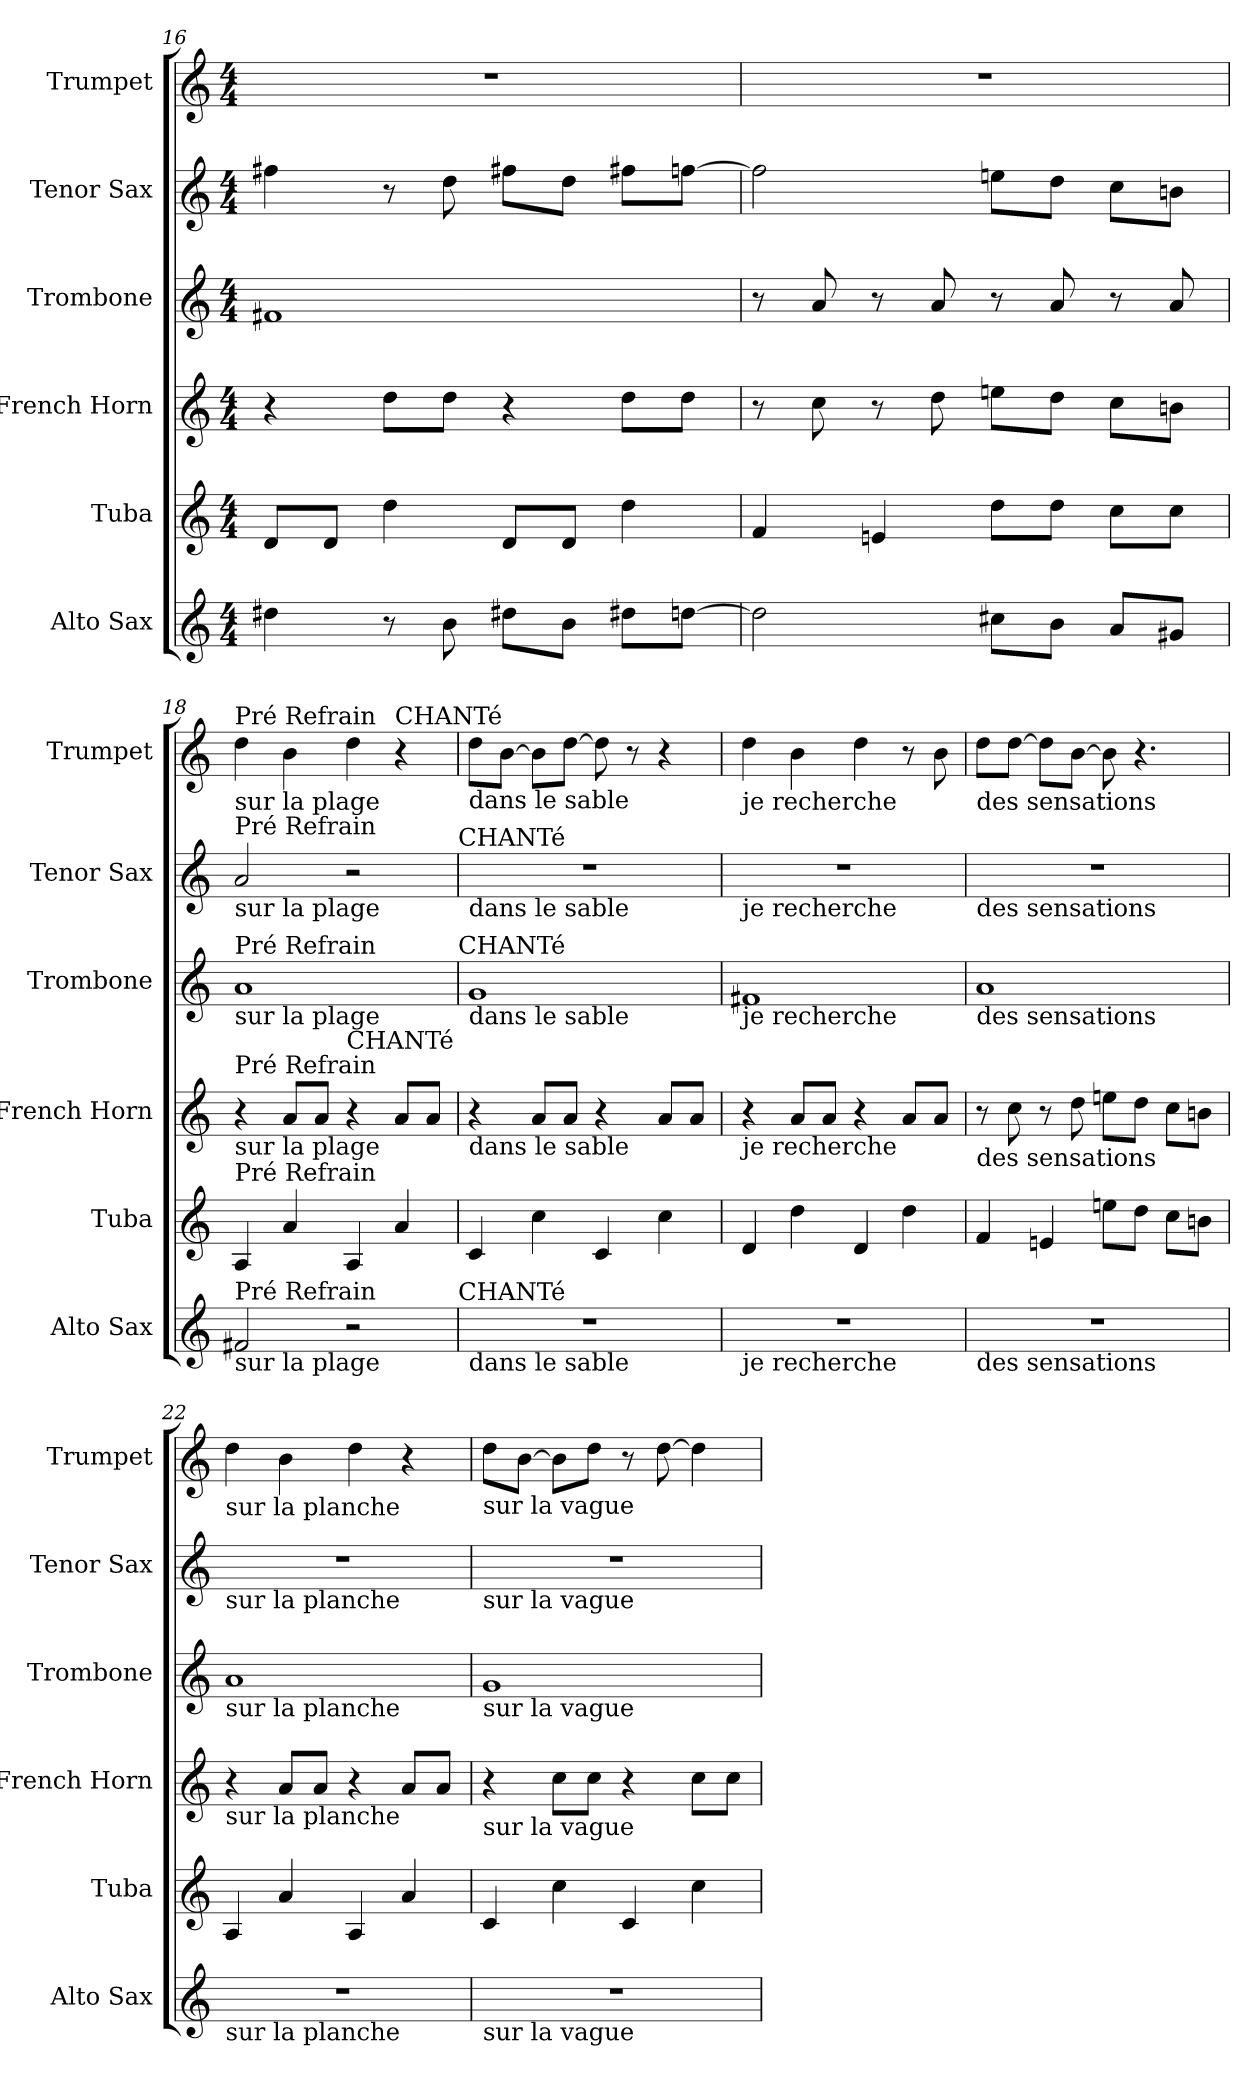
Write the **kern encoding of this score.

**kern	**kern	**kern	**kern	**kern	**kern
*part6	*part5	*part4	*part3	*part2	*part1
*staff6	*staff5	*staff4	*staff3	*staff2	*staff1
*I"Alto Sax	*I"Tuba	*I"French Horn	*I"Trombone	*I"Tenor Sax	*I"Trumpet
*I'Alto Sax	*I'Tuba	*I'French Horn	*I'Trombone	*I'Tenor Sax	*I'Trumpet
*clefG2	*clefG2	*clefG2	*clefG2	*clefG2	*clefG2
*ITrd5c9	*ITrd15c26	*ITrd8c14	*ITrd8c14	*ITrd8c14	*ITrd1c2
*M4/4	*M4/4	*M4/4	*M4/4	*M4/4	*M4/4
=16	=16	=16	=16	=16	=16
4f#X	8DDL	4r	1F#X	4f#X	1r
.	8DDJ	.	.	.	.
8r	4D	8dL	.	8r	.
8d	.	8dJ	.	8d	.
8f#XL	8DDL	4r	.	8f#XL	.
8dJ	8DDJ	.	.	8dJ	.
8f#XL	4D	8dL	.	8f#XL	.
[8fnJ	.	8dJ	.	[8fnJ	.
=17	=17	=17	=17	=17	=17
2f]	4FF	8r	8r	2f]	1r
.	.	8c	8A	.	.
.	4EEn	8r	8r	.	.
.	.	8d	8A	.	.
8enL	8DL	8enL	8r	8enL	.
8dJ	8DJ	8dJ	8A	8dJ	.
8cL	8CL	8cL	8r	8cL	.
8BnJ	8CJ	8BnJ	8A	8BnJ	.
=18	=18	=18	=18	=18	=18
!	!	!	!	!	!LO:TX:a:t=Pré Refrain
!	!	!	!	!	!LO:TX:b:t=sur la plage
!	!	!	!	!LO:TX:a:t=Pré Refrain	!
!	!	!	!	!LO:TX:b:t=sur la plage	!
!	!	!	!LO:TX:a:t=Pré Refrain	!	!
!	!	!	!LO:TX:b:t=sur la plage	!	!
!	!	!LO:TX:a:t=Pré Refrain	!	!	!
!	!	!LO:TX:b:t=sur la plage	!	!	!
!	!LO:TX:a:t=Pré Refrain	!	!	!	!
!LO:TX:a:t=Pré Refrain	!	!	!	!	!
!LO:TX:b:t=sur la plage	!	!	!	!	!
2An	4AAA	4r	1A	2A	4cc
.	4AA	8AL	.	.	4a
.	.	8AJ	.	.	.
!	!	!LO:TX:a:t=CHANTé	!	!	!
2r	4AAA	4r	.	2r	4cc
!	!	!	!	!	!LO:TX:a:t=CHANTé
.	4AA	8AL	.	.	4r
.	.	8AJ	.	.	.
!	!	!	!	!LO:TX:a:t=CHANTé	!
!	!	!	!LO:TX:a:t=CHANTé	!	!
!LO:TX:a:t=CHANTé	!	!	!	!	!
=19	=19	=19	=19	=19	=19
!	!	!	!	!	!LO:TX:b:t=dans le sable
!	!	!	!	!LO:TX:b:t=dans le sable	!
!	!	!	!LO:TX:b:t=dans le sable	!	!
!	!	!LO:TX:b:t=dans le sable	!	!	!
!LO:TX:b:t=dans le sable	!	!	!	!	!
1r	4CC	4r	1G	1r	8ccL
.	.	.	.	.	[8aJ
.	4C	8AL	.	.	8aL]
.	.	8AJ	.	.	[8ccJ
.	4CC	4r	.	.	8cc]
.	.	.	.	.	8r
.	4C	8AL	.	.	4r
.	.	8AJ	.	.	.
=20	=20	=20	=20	=20	=20
!	!	!	!	!	!LO:TX:b:t=je recherche
!	!	!	!	!LO:TX:b:t=je recherche	!
!	!	!	!LO:TX:b:t=je recherche	!	!
!	!	!LO:TX:b:t=je recherche	!	!	!
!LO:TX:b:t=je recherche	!	!	!	!	!
1r	4DD	4r	1F#X	1r	4cc
.	4D	8AL	.	.	4a
.	.	8AJ	.	.	.
.	4DD	4r	.	.	4cc
.	4D	8AL	.	.	8r
.	.	8AJ	.	.	8a
=21	=21	=21	=21	=21	=21
!	!	!	!	!	!LO:TX:b:t=des sensations
!	!	!	!	!LO:TX:b:t=des sensations	!
!	!	!	!LO:TX:b:t=des sensations	!	!
!	!	!LO:TX:b:t=des sensations	!	!	!
!LO:TX:b:t=des sensations	!	!	!	!	!
1r	4FF	8r	1A	1r	8ccL
.	.	8c	.	.	[8ccJ
.	4EEn	8r	.	.	8ccL]
.	.	8d	.	.	[8aJ
.	8EnL	8enL	.	.	8a]
.	8DJ	8dJ	.	.	4.r
.	8CL	8cL	.	.	.
.	8BBnJ	8BnJ	.	.	.
=22	=22	=22	=22	=22	=22
!	!	!	!	!	!LO:TX:b:t=sur la planche
!	!	!	!	!LO:TX:b:t=sur la planche	!
!	!	!	!LO:TX:b:t=sur la planche	!	!
!	!	!LO:TX:b:t=sur la planche	!	!	!
!LO:TX:b:t=sur la planche	!	!	!	!	!
1r	4AAA	4r	1A	1r	4cc
.	4AA	8AL	.	.	4a
.	.	8AJ	.	.	.
.	4AAA	4r	.	.	4cc
.	4AA	8AL	.	.	4r
.	.	8AJ	.	.	.
=23	=23	=23	=23	=23	=23
!	!	!	!	!	!LO:TX:b:t=sur la vague
!	!	!	!	!LO:TX:b:t=sur la vague	!
!	!	!	!LO:TX:b:t=sur la vague	!	!
!	!	!LO:TX:b:t=sur la vague	!	!	!
!LO:TX:b:t=sur la vague	!	!	!	!	!
1r	4CC	4r	1G	1r	8ccL
.	.	.	.	.	[8aJ
.	4C	8cL	.	.	8aL]
.	.	8cJ	.	.	8ccJ
.	4CC	4r	.	.	8r
.	.	.	.	.	[8cc
.	4C	8cL	.	.	4cc]
.	.	8cJ	.	.	.
=	=	=	=	=	=
*-	*-	*-	*-	*-	*-
